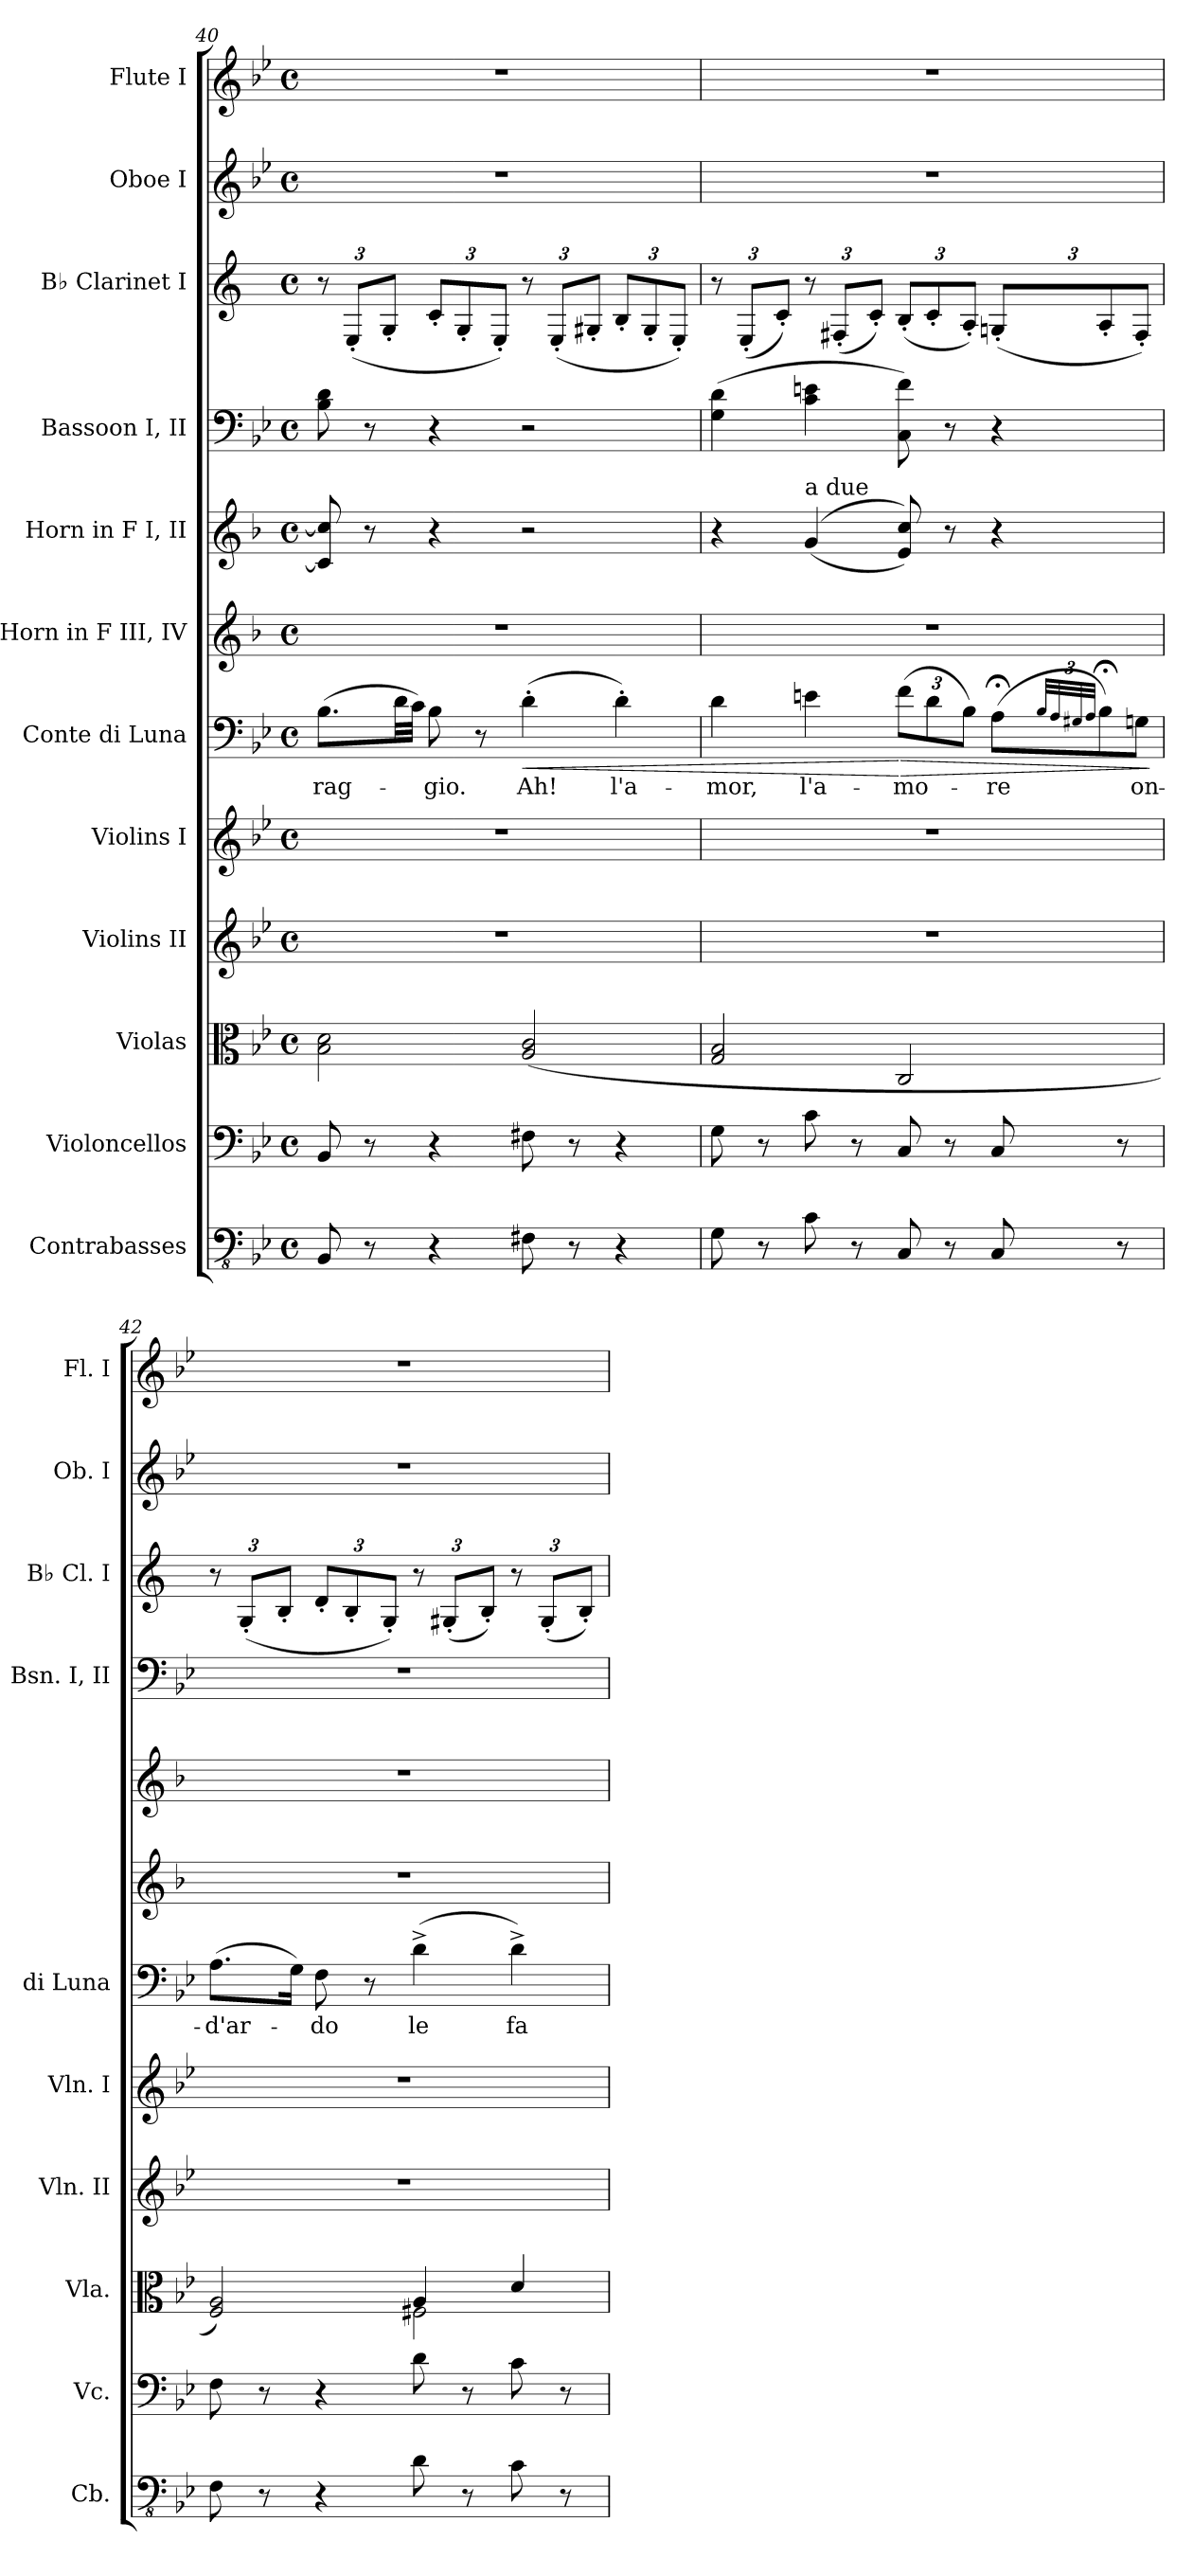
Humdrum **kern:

**kern	**kern	**kern	**kern	**kern	**kern	**text	**dynam	**kern	**kern	**kern	**kern	**kern	**kern
*part12	*part11	*part10	*part9	*part8	*part7	*part7	*part7	*part6	*part5	*part4	*part3	*part2	*part1
*staff12	*staff11	*staff10	*staff9	*staff8	*staff7	*staff7	*staff7	*staff6	*staff5	*staff4	*staff3	*staff2	*staff1
*I"Contrabasses	*I"Violoncellos	*I"Violas	*I"Violins II	*I"Violins I	*I"Conte di Luna	*	*	*I"Horn in F  III, IV	*I"Horn in F  I, II	*I"Bassoon I, II	*I"B♭ Clarinet I	*I"Oboe I	*I"Flute I
*I'Cb.	*I'Vc.	*I'Vla.	*I'Vln. II	*I'Vln. I	*I'di Luna	*	*	*	*	*I'Bsn. I, II	*I'B♭ Cl. I	*I'Ob. I	*I'Fl. I
*clefFv4	*clefF4	*clefC3	*clefG2	*clefG2	*clefF4	*	*	*clefG2	*clefG2	*clefF4	*clefG2	*clefG2	*clefG2
*	*	*	*	*	*	*	*	*ITrd4c7	*ITrd4c7	*	*ITrd1c2	*	*
*k[b-e-]	*k[b-e-]	*k[b-e-]	*k[b-e-]	*k[b-e-]	*k[b-e-]	*	*	*k[b-e-]	*k[b-e-]	*k[b-e-]	*k[b-e-]	*k[b-e-]	*k[b-e-]
*M4/4	*M4/4	*M4/4	*M4/4	*M4/4	*M4/4	*	*	*M4/4	*M4/4	*M4/4	*M4/4	*M4/4	*M4/4
*met(c)	*met(c)	*met(c)	*met(c)	*met(c)	*met(c)	*	*	*met(c)	*met(c)	*met(c)	*met(c)	*met(c)	*met(c)
*	*	*	*	*	*	*	*	*	*	*	*Xbrackettup	*	*
=40	=40	=40	=40	=40	=40	=40	=40	=40	=40	=40	=40	=40	=40
8BBB-/	8BB-/	2B-\ 2d\	1r	1r	(8.B-\L	-rag-	.	1r	8F/] 8f/]	8B-\ 8d\	12r	1r	1r
.	.	.	.	.	.	.	.	.	.	.	(12D'/L	.	.
8r	8r	.	.	.	.	.	.	.	8r	8r	.	.	.
.	.	.	.	.	.	.	.	.	.	.	12F'/J	.	.
.	.	.	.	.	32d\LL	.	.	.	.	.	.	.	.
.	.	.	.	.	32c\JJJ)	.	.	.	.	.	.	.	.
4r	4r	.	.	.	8B-\	-gio.	.	.	4r	4r	12B-'/L	.	.
.	.	.	.	.	.	.	.	.	.	.	12F'/	.	.
.	.	.	.	.	8r	.	.	.	.	.	.	.	.
.	.	.	.	.	.	.	.	.	.	.	12D'/J)	.	.
!	!	!	!	!	!	!	!LO:HP:b	!	!	!	!	!	!
8FF#X\	8F#X\	(2A/ 2c/	.	.	(4d'\	Ah!	<	.	2r	2r	12r	.	.
.	.	.	.	.	.	.	.	.	.	.	(12D'/L	.	.
8r	8r	.	.	.	.	.	.	.	.	.	.	.	.
.	.	.	.	.	.	.	.	.	.	.	12F#X'/J	.	.
4r	4r	.	.	.	4d'\)	l'a-	.	.	.	.	12A'/L	.	.
.	.	.	.	.	.	.	.	.	.	.	12F#'/	.	.
.	.	.	.	.	.	.	.	.	.	.	12D'/J)	.	.
!!LO:PB:g=z
=41	=41	=41	=41	=41	=41	=41	=41	=41	=41	=41	=41	=41	=41
8GG\	8G\	2G/ 2B-/	1r	1r	4d\	-mor,	.	1r	4r	(4G\ 4d\	12r	1r	1r
.	.	.	.	.	.	.	.	.	.	.	(12D'/L	.	.
8r	8r	.	.	.	.	.	.	.	.	.	.	.	.
.	.	.	.	.	.	.	.	.	.	.	12B-'/J)	.	.
!	!	!	!	!	!	!	!	!	!LO:TX:a:t=a due	!	!	!	!
8C\	8c\	.	.	.	4en\	l'a-	.	.	((>4c/	4c\ 4en\	12r	.	.
.	.	.	.	.	.	.	.	.	.	.	(12En'/L	.	.
8r	8r	.	.	.	.	.	.	.	.	.	.	.	.
.	.	.	.	.	.	.	.	.	.	.	12B-'/J)	.	.
*	*	*	*	*	*Xbrackettup	*	*	*	*	*	*	*	*
!	!	!	!	!	!	!	!LO:HP:n=1:b	!	!	!	!	!	!
8CC/	8C/	2C/	.	.	(12f\L	-mo-	[ >	.	8A/ 8f/))	8C\ 8f\)	(12A'/L	.	.
.	.	.	.	.	12d\	.	.	.	.	.	12B-'/	.	.
8r	8r	.	.	.	.	.	.	.	8r	8r	.	.	.
.	.	.	.	.	12B-\J)	.	.	.	.	.	12G'/J)	.	.
8CC/	8C/	.	.	.	(12A;<\L	-re	.	.	4r	4r	(12Fn'/L	.	.
.	.	.	.	.	32qB-/LLL	.	.	.	.	.	.	.	.
.	.	.	.	.	32qA/	.	.	.	.	.	.	.	.
.	.	.	.	.	32qG#X/	.	.	.	.	.	.	.	.
.	.	.	.	.	32qA/JJJ	.	.	.	.	.	.	.	.
.	.	.	.	.	12B-;<\)	.	.	.	.	.	12G'/	.	.
8r	8r	.	.	.	.	.	.	.	.	.	.	.	.
.	.	.	.	.	12Gn\J	on-	.	.	.	.	12E'/J)	.	.
.	.	.	.	.	.	.	]	.	.	.	.	.	.
=42	=42	=42	=42	=42	=42	=42	=42	=42	=42	=42	=42	=42	=42
*	*	*^	*	*	*	*	*	*	*	*	*	*	*
8FF\	8F\	2F/ 2A/)	2ryy	1r	1r	(8.A\L	-d'ar-	.	1r	1r	1r	12r	1r	1r
.	.	.	.	.	.	.	.	.	.	.	.	(12F'/L	.	.
8r	8r	.	.	.	.	.	.	.	.	.	.	.	.	.
.	.	.	.	.	.	.	.	.	.	.	.	12A'/J	.	.
.	.	.	.	.	.	16G\Jk)	.	.	.	.	.	.	.	.
4r	4r	.	.	.	.	8F\	-do	.	.	.	.	12c'/L	.	.
.	.	.	.	.	.	.	.	.	.	.	.	12A'/	.	.
.	.	.	.	.	.	8r	.	.	.	.	.	.	.	.
.	.	.	.	.	.	.	.	.	.	.	.	12F'/J)	.	.
8D\	8d\	4A/	2F#X\	.	.	(4d^\	le	.	.	.	.	12r	.	.
.	.	.	.	.	.	.	.	.	.	.	.	(12F#X'/L	.	.
8r	8r	.	.	.	.	.	.	.	.	.	.	.	.	.
.	.	.	.	.	.	.	.	.	.	.	.	12A'/J)	.	.
8C\	8c\	4d/	.	.	.	4d^\)	fa-	.	.	.	.	12r	.	.
.	.	.	.	.	.	.	.	.	.	.	.	(12F#'/L	.	.
8r	8r	.	.	.	.	.	.	.	.	.	.	.	.	.
.	.	.	.	.	.	.	.	.	.	.	.	12A'/J)	.	.
*	*	*v	*v	*	*	*	*	*	*	*	*	*	*	*
=	=	=	=	=	=	=	=	=	=	=	=	=	=
*-	*-	*-	*-	*-	*-	*-	*-	*-	*-	*-	*-	*-	*-
